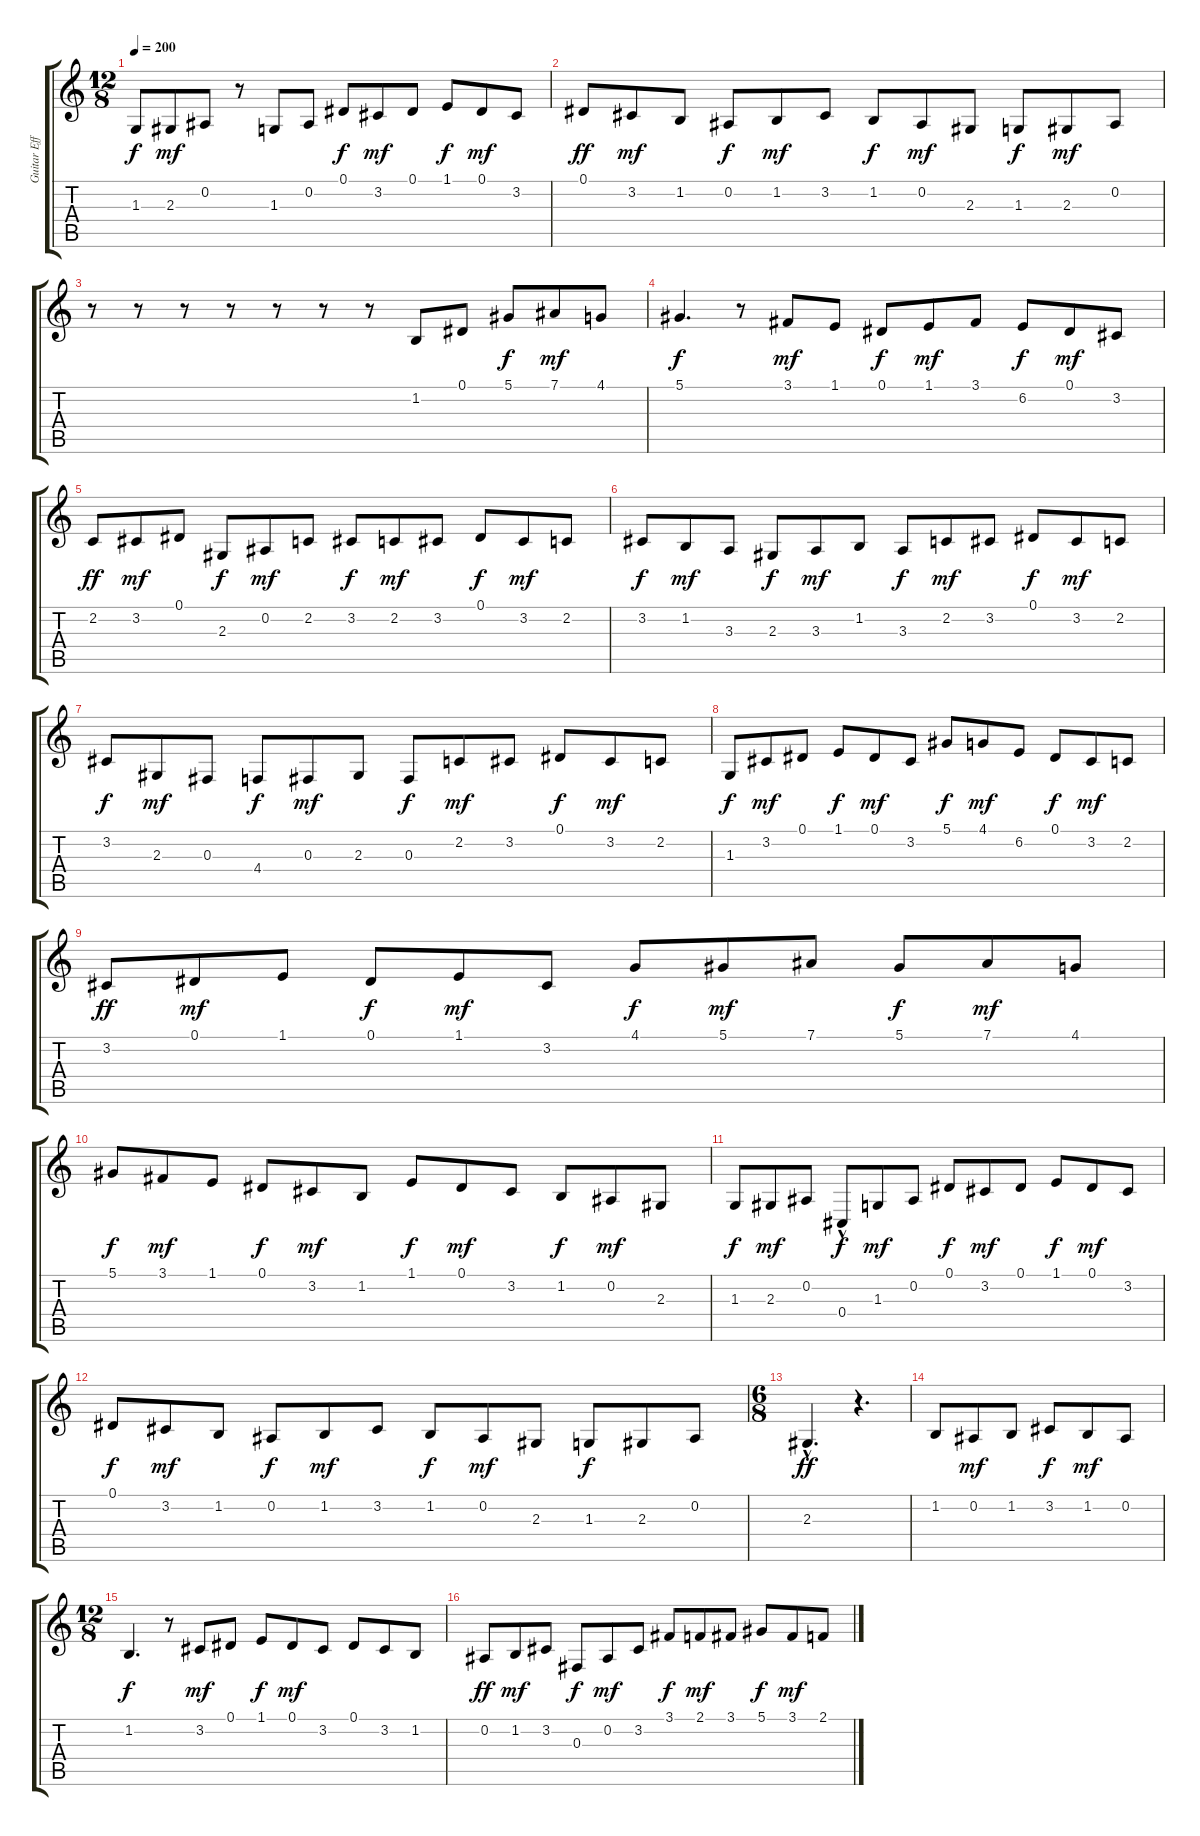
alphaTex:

\track ("Guitar Effect" "Guitar Eff") {instrument tremolostrings}
\staff {score tabs}
\tuning (Eb4 Bb3 Gb3 Db3 Ab2 Eb2) {hide}
\ts (12 8)
\tempo 200
\clef g2
\ks c
1.3.8{dy f} 2.3.8{dy mf} 0.2.8 r.8 1.3.8 0.2.8 0.1.8{dy f} 3.2.8{dy mf} 0.1.8 1.1.8{dy f} 0.1.8{dy mf} 3.2.8 |
0.1.8{dy ff} 3.2.8{dy mf} 1.2.8 0.2.8{dy f} 1.2.8{dy mf} 3.2.8 1.2.8{dy f} 0.2.8{dy mf} 2.3.8 1.3.8{dy f} 2.3.8{dy mf} 0.2.8 |
r.8 r.8 r.8 r.8 r.8 r.8 r.8 1.2.8 0.1.8 5.1.8{dy f} 7.1.8{dy mf} 4.1.8 |
5.1.4{d dy f} r.8 3.1.8{dy mf} 1.1.8 0.1.8{dy f} 1.1.8{dy mf} 3.1.8 6.2.8{dy f} 0.1.8{dy mf} 3.2.8 |
2.2.8{dy ff} 3.2.8{dy mf} 0.1.8 2.3.8{dy f} 0.2.8{dy mf} 2.2.8 3.2.8{dy f} 2.2.8{dy mf} 3.2.8 0.1.8{dy f} 3.2.8{dy mf} 2.2.8 |
3.2.8{dy f} 1.2.8{dy mf} 3.3.8 2.3.8{dy f} 3.3.8{dy mf} 1.2.8 3.3.8{dy f} 2.2.8{dy mf} 3.2.8 0.1.8{dy f} 3.2.8{dy mf} 2.2.8 |
3.2.8{dy f} 2.3.8{dy mf} 0.3.8 4.4.8{dy f} 0.3.8{dy mf} 2.3.8 0.3.8{dy f} 2.2.8{dy mf} 3.2.8 0.1.8{dy f} 3.2.8{dy mf} 2.2.8 |
1.3.8{dy f} 3.2.8{dy mf} 0.1.8 1.1.8{dy f} 0.1.8{dy mf} 3.2.8 5.1.8{dy f} 4.1.8{dy mf} 6.2.8 0.1.8{dy f} 3.2.8{dy mf} 2.2.8 |
3.2.8{dy ff} 0.1.8{dy mf} 1.1.8 0.1.8{dy f} 1.1.8{dy mf} 3.2.8 4.1.8{dy f} 5.1.8{dy mf} 7.1.8 5.1.8{dy f} 7.1.8{dy mf} 4.1.8 |
5.1.8{dy f} 3.1.8{dy mf} 1.1.8 0.1.8{dy f} 3.2.8{dy mf} 1.2.8 1.1.8{dy f} 0.1.8{dy mf} 3.2.8 1.2.8{dy f} 0.2.8{dy mf} 2.3.8 |
1.3.8{dy f} 2.3.8{dy mf} 0.2.8 0.4{hac}.8{dy f} 1.3.8{dy mf} 0.2.8 0.1.8{dy f} 3.2.8{dy mf} 0.1.8 1.1.8{dy f} 0.1.8{dy mf} 3.2.8 |
0.1.8{dy f} 3.2.8{dy mf} 1.2.8 0.2.8{dy f} 1.2.8{dy mf} 3.2.8 1.2.8{dy f} 0.2.8{dy mf} 2.3.8 1.3.8{dy f} 2.3.8 0.2.8 |
\ts (6 8)
2.3{hac}.4{d dy ff} r.4{d} |
1.2.8 0.2.8{dy mf} 1.2.8 3.2.8{dy f} 1.2.8{dy mf} 0.2.8 |
\ts (12 8)
1.2.4{d dy f} r.8 3.2.8{dy mf} 0.1.8 1.1.8{dy f} 0.1.8{dy mf} 3.2.8 0.1.8 3.2.8 1.2.8 |
0.2.8{dy ff} 1.2.8{dy mf} 3.2.8 0.3.8{dy f} 0.2.8{dy mf} 3.2.8 3.1.8{dy f} 2.1.8{dy mf} 3.1.8 5.1.8{dy f} 3.1.8{dy mf} 2.1.8
